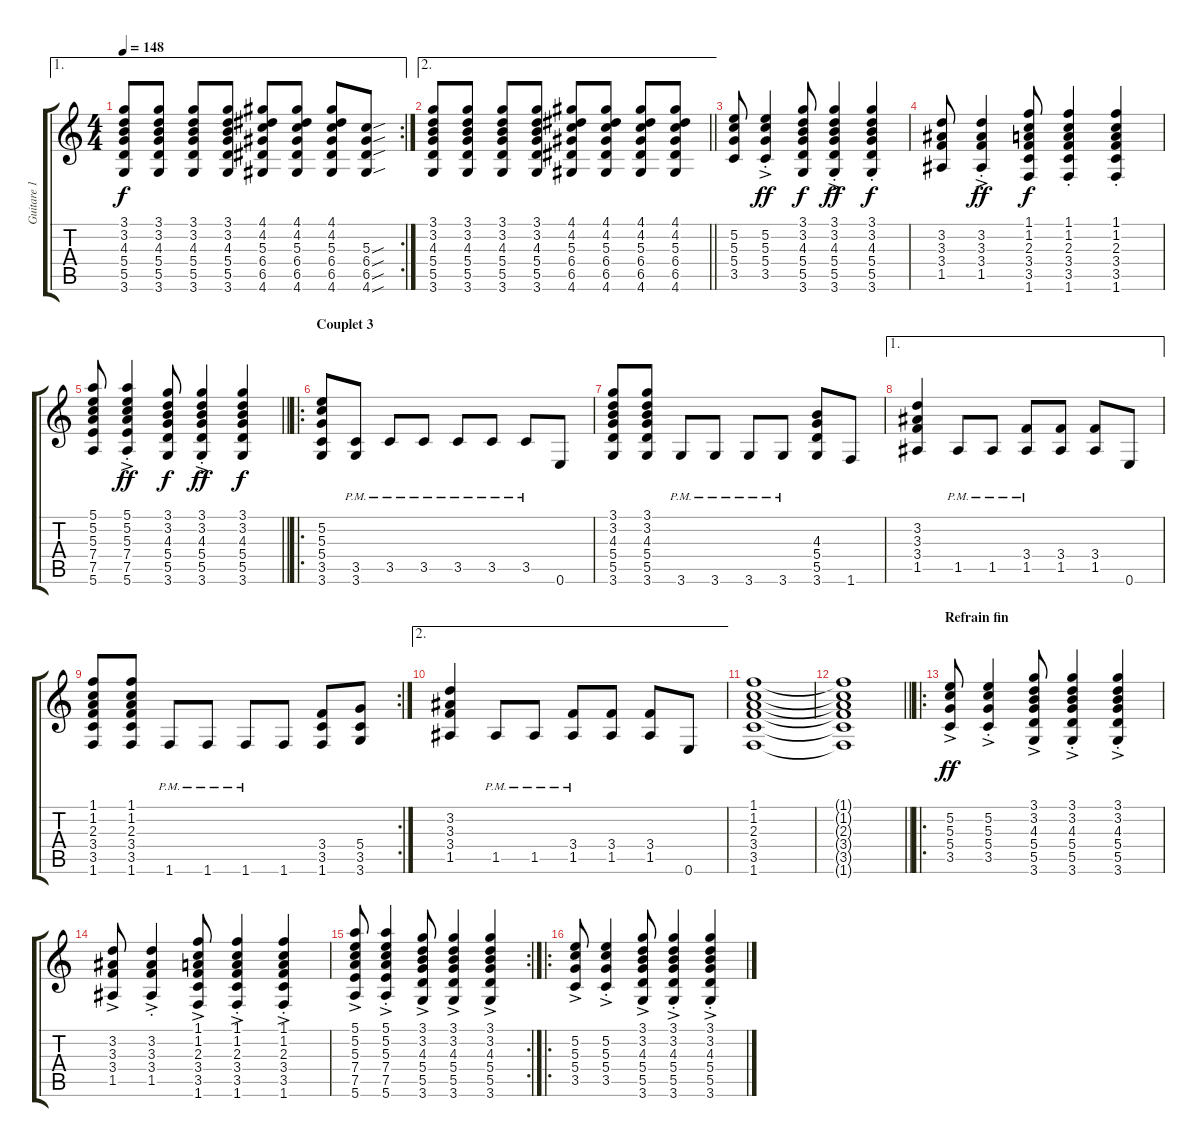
\track ("Guitare 1" "Guitare 1") {instrument distortionguitar}
\staff {score tabs}
\tuning (E4 B3 G3 D3 A2 E2) {hide}
\ae 1
\rc 2
\ts (4 4)
\tempo 148
\clef g2
\ks c
(3.1 3.2 4.3 5.4 5.5 3.6).8{dy f} (3.1 3.2 4.3 5.4 5.5 3.6).8 (3.1 3.2 4.3 5.4 5.5 3.6).8 (3.1 3.2 4.3 5.4 5.5 3.6).8 (4.1 4.2 5.3 6.4 6.5 4.6).8 (4.1 4.2 5.3 6.4 6.5 4.6).8 (4.1 4.2 5.3 6.4 6.5 4.6).8 (5.3{sou} 6.4{sou} 6.5{sou} 4.6{sou}).8 |
\ae 2
\barLineRight lightlight
(3.1 3.2 4.3 5.4 5.5 3.6).8 (3.1 3.2 4.3 5.4 5.5 3.6).8 (3.1 3.2 4.3 5.4 5.5 3.6).8 (3.1 3.2 4.3 5.4 5.5 3.6).8 (4.1 4.2 5.3 6.4 6.5 4.6).8 (4.1 4.2 5.3 6.4 6.5 4.6).8 (4.1 4.2 5.3 6.4 6.5 4.6).8 (4.1 4.2 5.3 6.4 6.5 4.6).8 |
(5.2 5.3 5.4 3.5).8 (5.2{ac st} 5.3{ac st} 5.4{ac st} 3.5{ac st}).4{dy ff} (3.1 3.2 4.3 5.4 5.5 3.6).8{dy f} (3.1{st} 3.2{ac st} 4.3{ac st} 5.4{ac st} 5.5{ac st} 3.6{ac st}).4{dy ff} (3.1{st} 3.2 4.3 5.4 5.5{st} 3.6).4{dy f} |
(3.2 3.3 3.4 1.5).8 (3.2{ac st} 3.3{ac st} 3.4{ac st} 1.5{ac st}).4{dy ff} (1.1 1.2 2.3 3.4 3.5 1.6).8{dy f} (1.1{st} 1.2{st} 2.3{st} 3.4{st} 3.5{st} 1.6{st}).4 (1.1 1.2 2.3 3.4 3.5{st} 1.6).4 |
\barLineRight lightlight
(5.1 5.2 5.3 7.4 7.5 5.6).8 (5.1{ac st} 5.2{ac st} 5.3{ac st} 7.4{ac st} 7.5{ac st} 5.6{ac st}).4{dy ff} (3.1 3.2 4.3 5.4 5.5 3.6).8{dy f} (3.1{ac st} 3.2{ac st} 4.3{ac st} 5.4{ac st} 5.5{ac st} 3.6{ac st}).4{dy ff} (3.1 3.2 4.3 5.4 5.5 3.6).4{dy f} |
\ro
\section ("" "Couplet 3")
(5.2 5.3 5.4 3.5 3.6).8 (3.5{pm} 3.6{pm}).8 3.5{pm}.8 3.5{pm}.8 3.5{pm}.8 3.5{pm}.8 3.5{pm}.8 0.6.8 |
(3.1 3.2 4.3 5.4 5.5 3.6).8 (3.1 3.2 4.3 5.4 5.5 3.6).8 3.6{pm}.8 3.6{pm}.8 3.6{pm}.8 3.6{pm}.8 (4.3 5.4 5.5 3.6).8 1.6.8 |
\ae 1
(3.2 3.3 3.4 1.5).4 1.5{pm}.8 1.5{pm}.8 (3.4{pm} 1.5{pm}).8 (3.4 1.5).8 (3.4 1.5).8 0.6.8 |
\rc 2
(1.1 1.2 2.3 3.4 3.5 1.6).8 (1.1 1.2 2.3 3.4 3.5 1.6).8 1.6{pm}.8 1.6{pm}.8 1.6{pm}.8 1.6.8 (3.4 3.5 1.6).8 (5.4 3.5 3.6).8 |
\ae 2
(3.2 3.3 3.4 1.5).4 1.5{pm}.8 1.5{pm}.8 (3.4{pm} 1.5{pm}).8 (3.4 1.5).8 (3.4 1.5).8 0.6.8 |
(1.1 1.2 2.3 3.4 3.5 1.6).1 |
\barLineRight lightlight
(1.1{t} 1.2{t} 2.3{t} 3.4{t} 3.5{t} 1.6{t}).1 |
\ro
\section ("" "Refrain fin")
(5.2 5.3 5.4{ac} 3.5{ac}).8{dy ff} (5.2{st} 5.3{st} 5.4{ac st} 3.5{ac st}).4 (3.1 3.2 4.3 5.4 5.5{ac} 3.6{ac}).8 (3.1{st} 3.2{st} 4.3{st} 5.4{st} 5.5{ac st} 3.6{ac st}).4 (3.1{st} 3.2{st} 4.3{st} 5.4{st} 5.5{ac st} 3.6{ac}).4 |
(3.2 3.3 3.4{ac} 1.5{ac}).8 (3.2 3.3 3.4{ac} 1.5{ac st}).4 (1.1 1.2 2.3 3.4{ac} 3.5{ac} 1.6{ac}).8 (1.1{st} 1.2{st} 2.3{st} 3.4{ac st} 3.5{ac st} 1.6{ac st}).4 (1.1{st} 1.2{st} 2.3{st} 3.4{ac st} 3.5{ac st} 1.6{ac st}).4 |
\rc 2
(5.1 5.2 5.3 7.4 7.5{ac} 5.6{ac}).8 (5.1{ac st} 5.2{ac st} 5.3{ac st} 7.4{ac st} 7.5{ac st} 5.6{ac st}).4 (3.1 3.2 4.3 5.4 5.5{ac} 3.6{ac}).8 (3.1{ac} 3.2{ac} 4.3{ac} 5.4{ac} 5.5{ac} 3.6{ac}).4 (3.1{ac} 3.2{ac} 4.3{ac} 5.4{ac} 5.5{ac} 3.6{ac}).4 |
\ro
(5.2 5.3 5.4{ac} 3.5{ac}).8 (5.2{st} 5.3{st} 5.4{ac st} 3.5{ac st}).4 (3.1 3.2 4.3 5.4 5.5{ac} 3.6{ac}).8 (3.1{st} 3.2{st} 4.3{st} 5.4{st} 5.5{ac st} 3.6{ac st}).4 (3.1{st} 3.2{st} 4.3{st} 5.4{st} 5.5{ac st} 3.6{ac}).4
